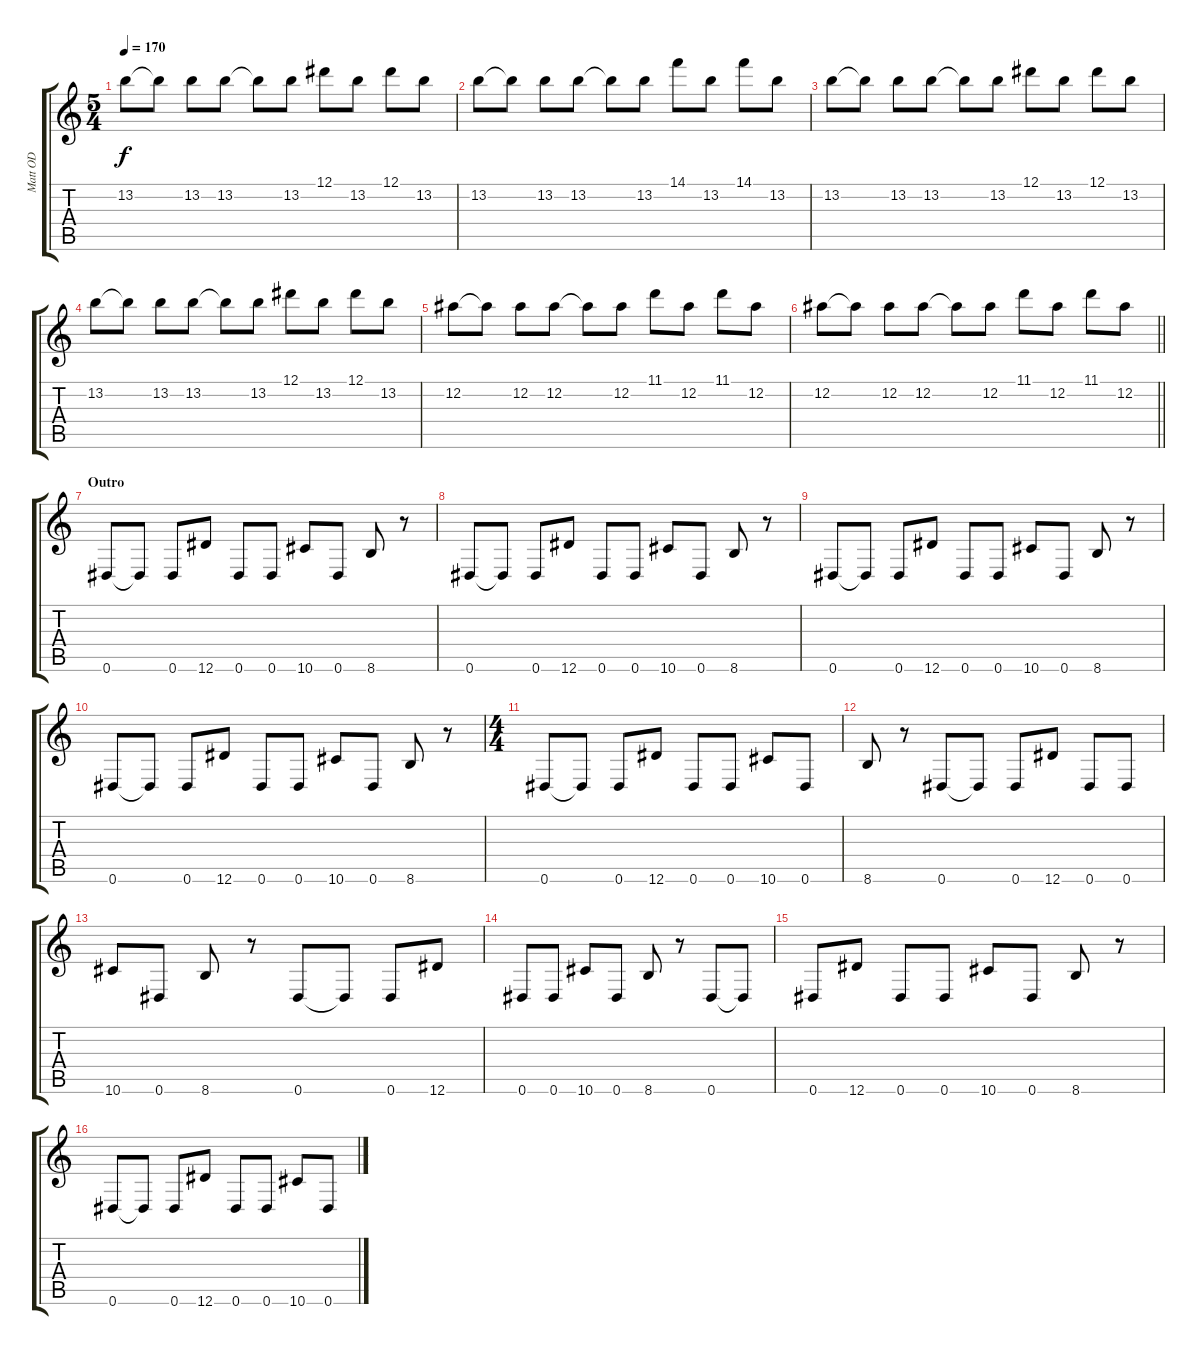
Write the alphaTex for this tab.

\track ("Matt OD" "Matt OD") {instrument overdrivenguitar}
\staff {score tabs}
\tuning (Eb4 Bb3 Gb3 Db3 Ab2 Eb2) {hide}
\ts (5 4)
\tempo 170
\clef g2
\ks c
13.2.8{dy f} 13.2{t}.8 13.2.8 13.2.8 13.2{t}.8 13.2.8 12.1.8 13.2.8 12.1.8 13.2.8 |
13.2.8 13.2{t}.8 13.2.8 13.2.8 13.2{t}.8 13.2.8 14.1.8 13.2.8 14.1.8 13.2.8 |
13.2.8 13.2{t}.8 13.2.8 13.2.8 13.2{t}.8 13.2.8 12.1.8 13.2.8 12.1.8 13.2.8 |
13.2.8 13.2{t}.8 13.2.8 13.2.8 13.2{t}.8 13.2.8 12.1.8 13.2.8 12.1.8 13.2.8 |
12.2.8 12.2{t}.8 12.2.8 12.2.8 12.2{t}.8 12.2.8 11.1.8 12.2.8 11.1.8 12.2.8 |
\barLineRight lightlight
12.2.8 12.2{t}.8 12.2.8 12.2.8 12.2{t}.8 12.2.8 11.1.8 12.2.8 11.1.8 12.2.8 |
\section ("" "Outro")
0.6.8 0.6{t}.8 0.6.8 12.6.8 0.6.8 0.6.8 10.6.8 0.6.8 8.6.8 r.8 |
0.6.8 0.6{t}.8 0.6.8 12.6.8 0.6.8 0.6.8 10.6.8 0.6.8 8.6.8 r.8 |
0.6.8 0.6{t}.8 0.6.8 12.6.8 0.6.8 0.6.8 10.6.8 0.6.8 8.6.8 r.8 |
0.6.8 0.6{t}.8 0.6.8 12.6.8 0.6.8 0.6.8 10.6.8 0.6.8 8.6.8 r.8 |
\ts (4 4)
0.6.8 0.6{t}.8 0.6.8 12.6.8 0.6.8 0.6.8 10.6.8 0.6.8 |
8.6.8 r.8 0.6.8 0.6{t}.8 0.6.8 12.6.8 0.6.8 0.6.8 |
10.6.8 0.6.8 8.6.8 r.8 0.6.8 0.6{t}.8 0.6.8 12.6.8 |
0.6.8 0.6.8 10.6.8 0.6.8 8.6.8 r.8 0.6.8 0.6{t}.8 |
0.6.8 12.6.8 0.6.8 0.6.8 10.6.8 0.6.8 8.6.8 r.8 |
0.6.8 0.6{t}.8 0.6.8 12.6.8 0.6.8 0.6.8 10.6.8 0.6.8
